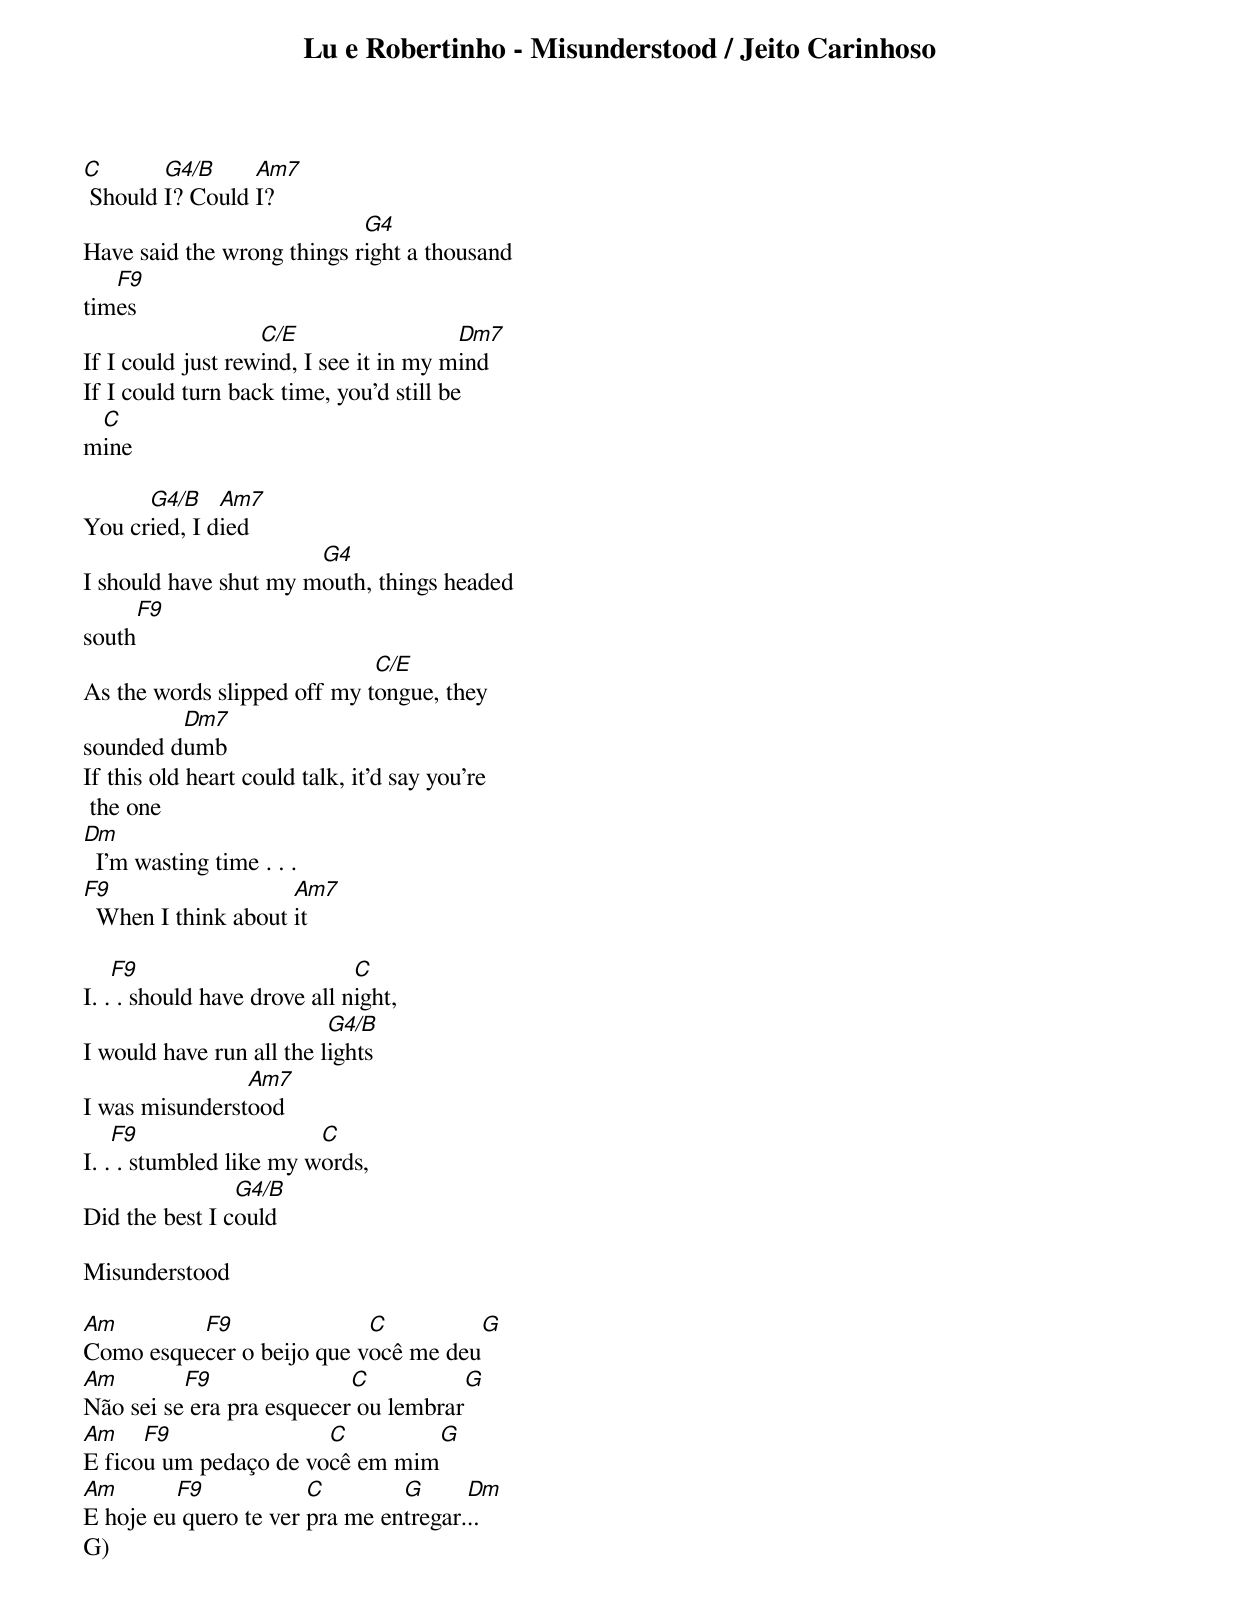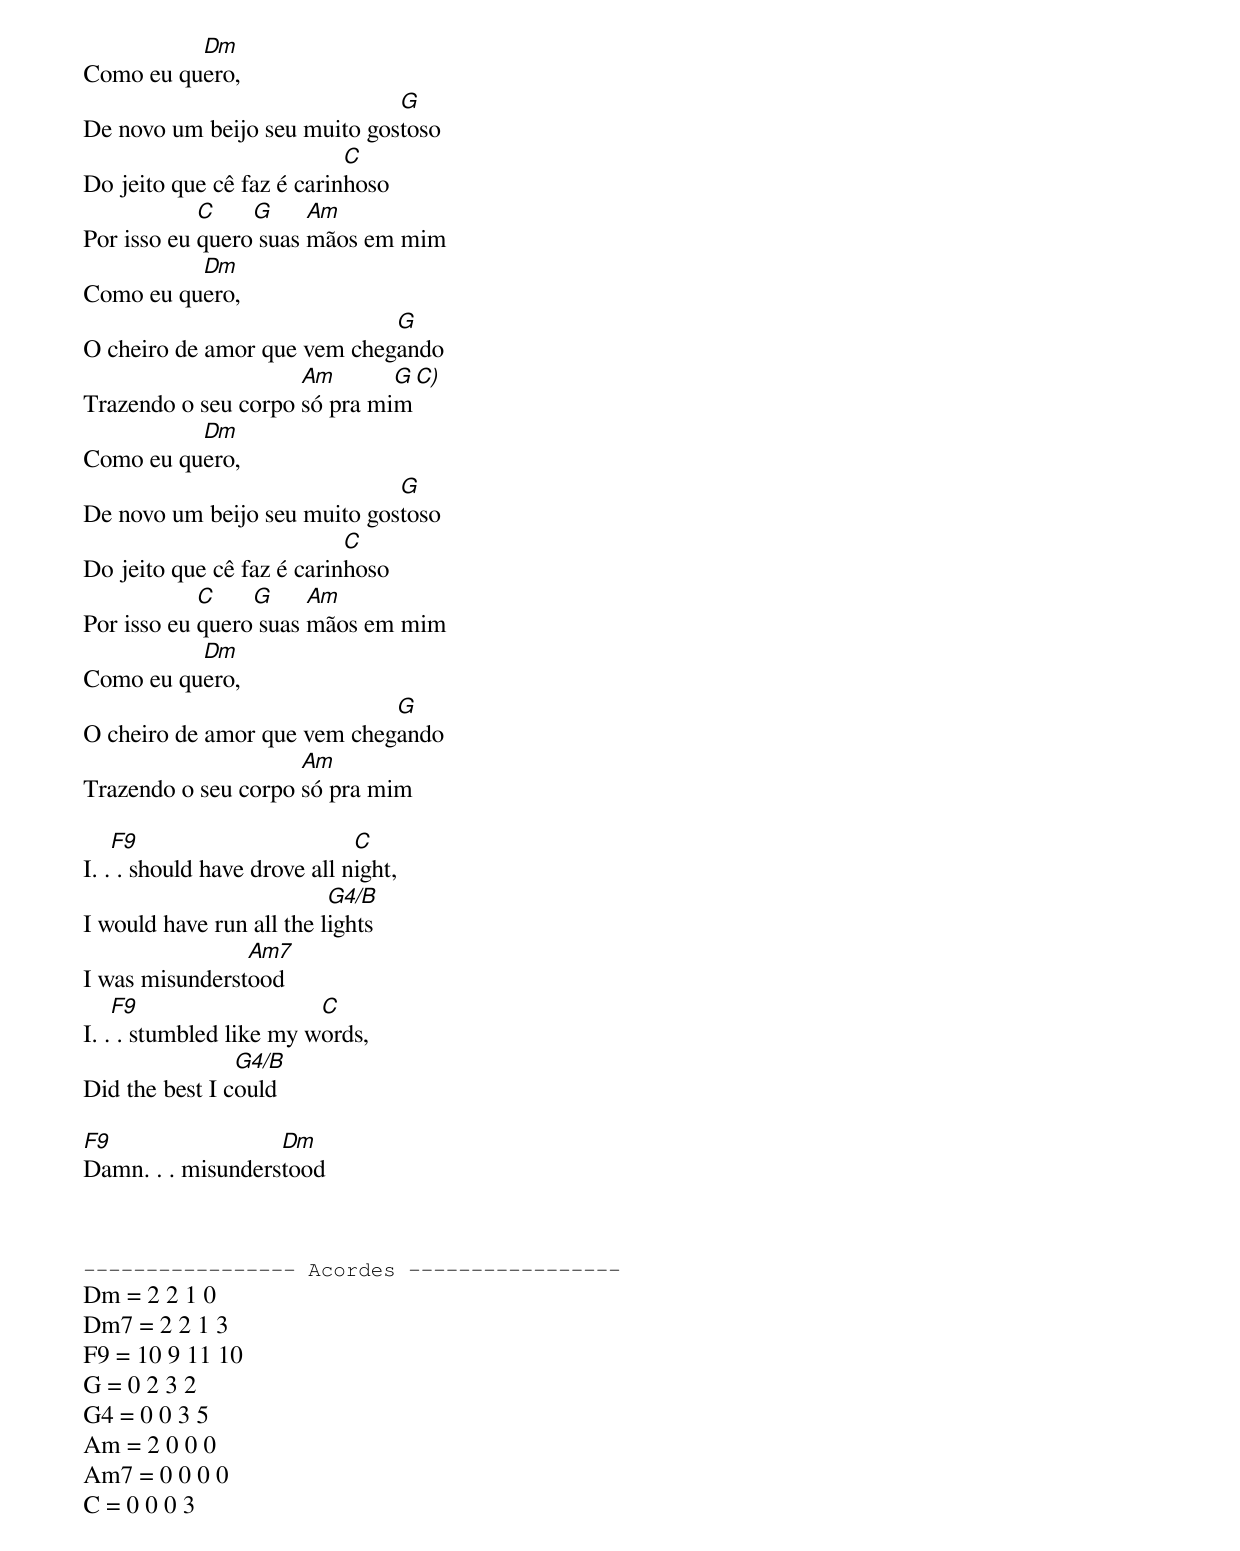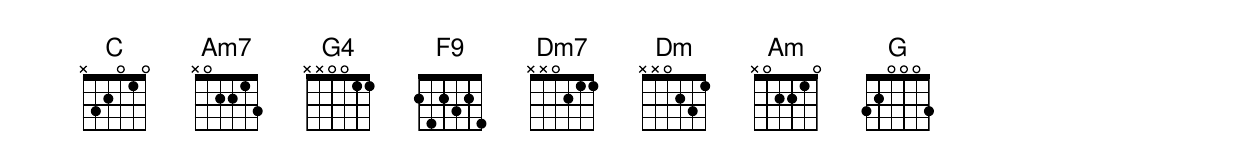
Lu e Robertinho - Misunderstood / Jeito Carinhoso

C       G4/B     Am7
 Should I? Could I?
                            G4
Have said the wrong things right a thousand
   F9
times
                   C/E                  Dm7
If I could just rewind, I see it in my mind
If I could turn back time, you'd still be
 C
mine

      G4/B    Am7
You cried, I died
                       G4
I should have shut my mouth, things headed
     F9
south
                             C/E
As the words slipped off my tongue, they
         Dm7
sounded dumb
If this old heart could talk, it'd say you're
 the one
Dm
  I'm wasting time . . .
F9                   Am7
  When I think about it

    F9                        C
I. . . should have drove all night,
                          G4/B
I would have run all the lights
                Am7
I was misunderstood
    F9                   C
I. . . stumbled like my words,
                G4/B
Did the best I could

Misunderstood

Am        F9               C          G
Como esquecer o beijo que você me deu
Am        F9               C          G
Não sei se era pra esquecer ou lembrar
Am    F9               C         G
E ficou um pedaço de você em mim
Am       F9            C        G      Dm
E hoje eu quero te ver pra me entregar...
G)


          Dm
Como eu quero,
                              G
De novo um beijo seu muito gostoso
                           C
Do jeito que cê faz é carinhoso
            C    G     Am
Por isso eu quero suas mãos em mim
          Dm
Como eu quero,
                             G
O cheiro de amor que vem chegando
                     Am       G C)
Trazendo o seu corpo só pra mim
          Dm
Como eu quero,
                              G
De novo um beijo seu muito gostoso
                           C
Do jeito que cê faz é carinhoso
            C    G     Am
Por isso eu quero suas mãos em mim
          Dm
Como eu quero,
                             G
O cheiro de amor que vem chegando
                     Am
Trazendo o seu corpo só pra mim

    F9                        C
I. . . should have drove all night,
                          G4/B
I would have run all the lights
                Am7
I was misunderstood
    F9                   C
I. . . stumbled like my words,
                G4/B
Did the best I could

F9                 Dm
Damn. . . misunderstood



----------------- Acordes -----------------
Dm = 2 2 1 0
Dm7 = 2 2 1 3
F9 = 10 9 11 10
G = 0 2 3 2
G4 = 0 0 3 5
Am = 2 0 0 0
Am7 = 0 0 0 0
C = 0 0 0 3
